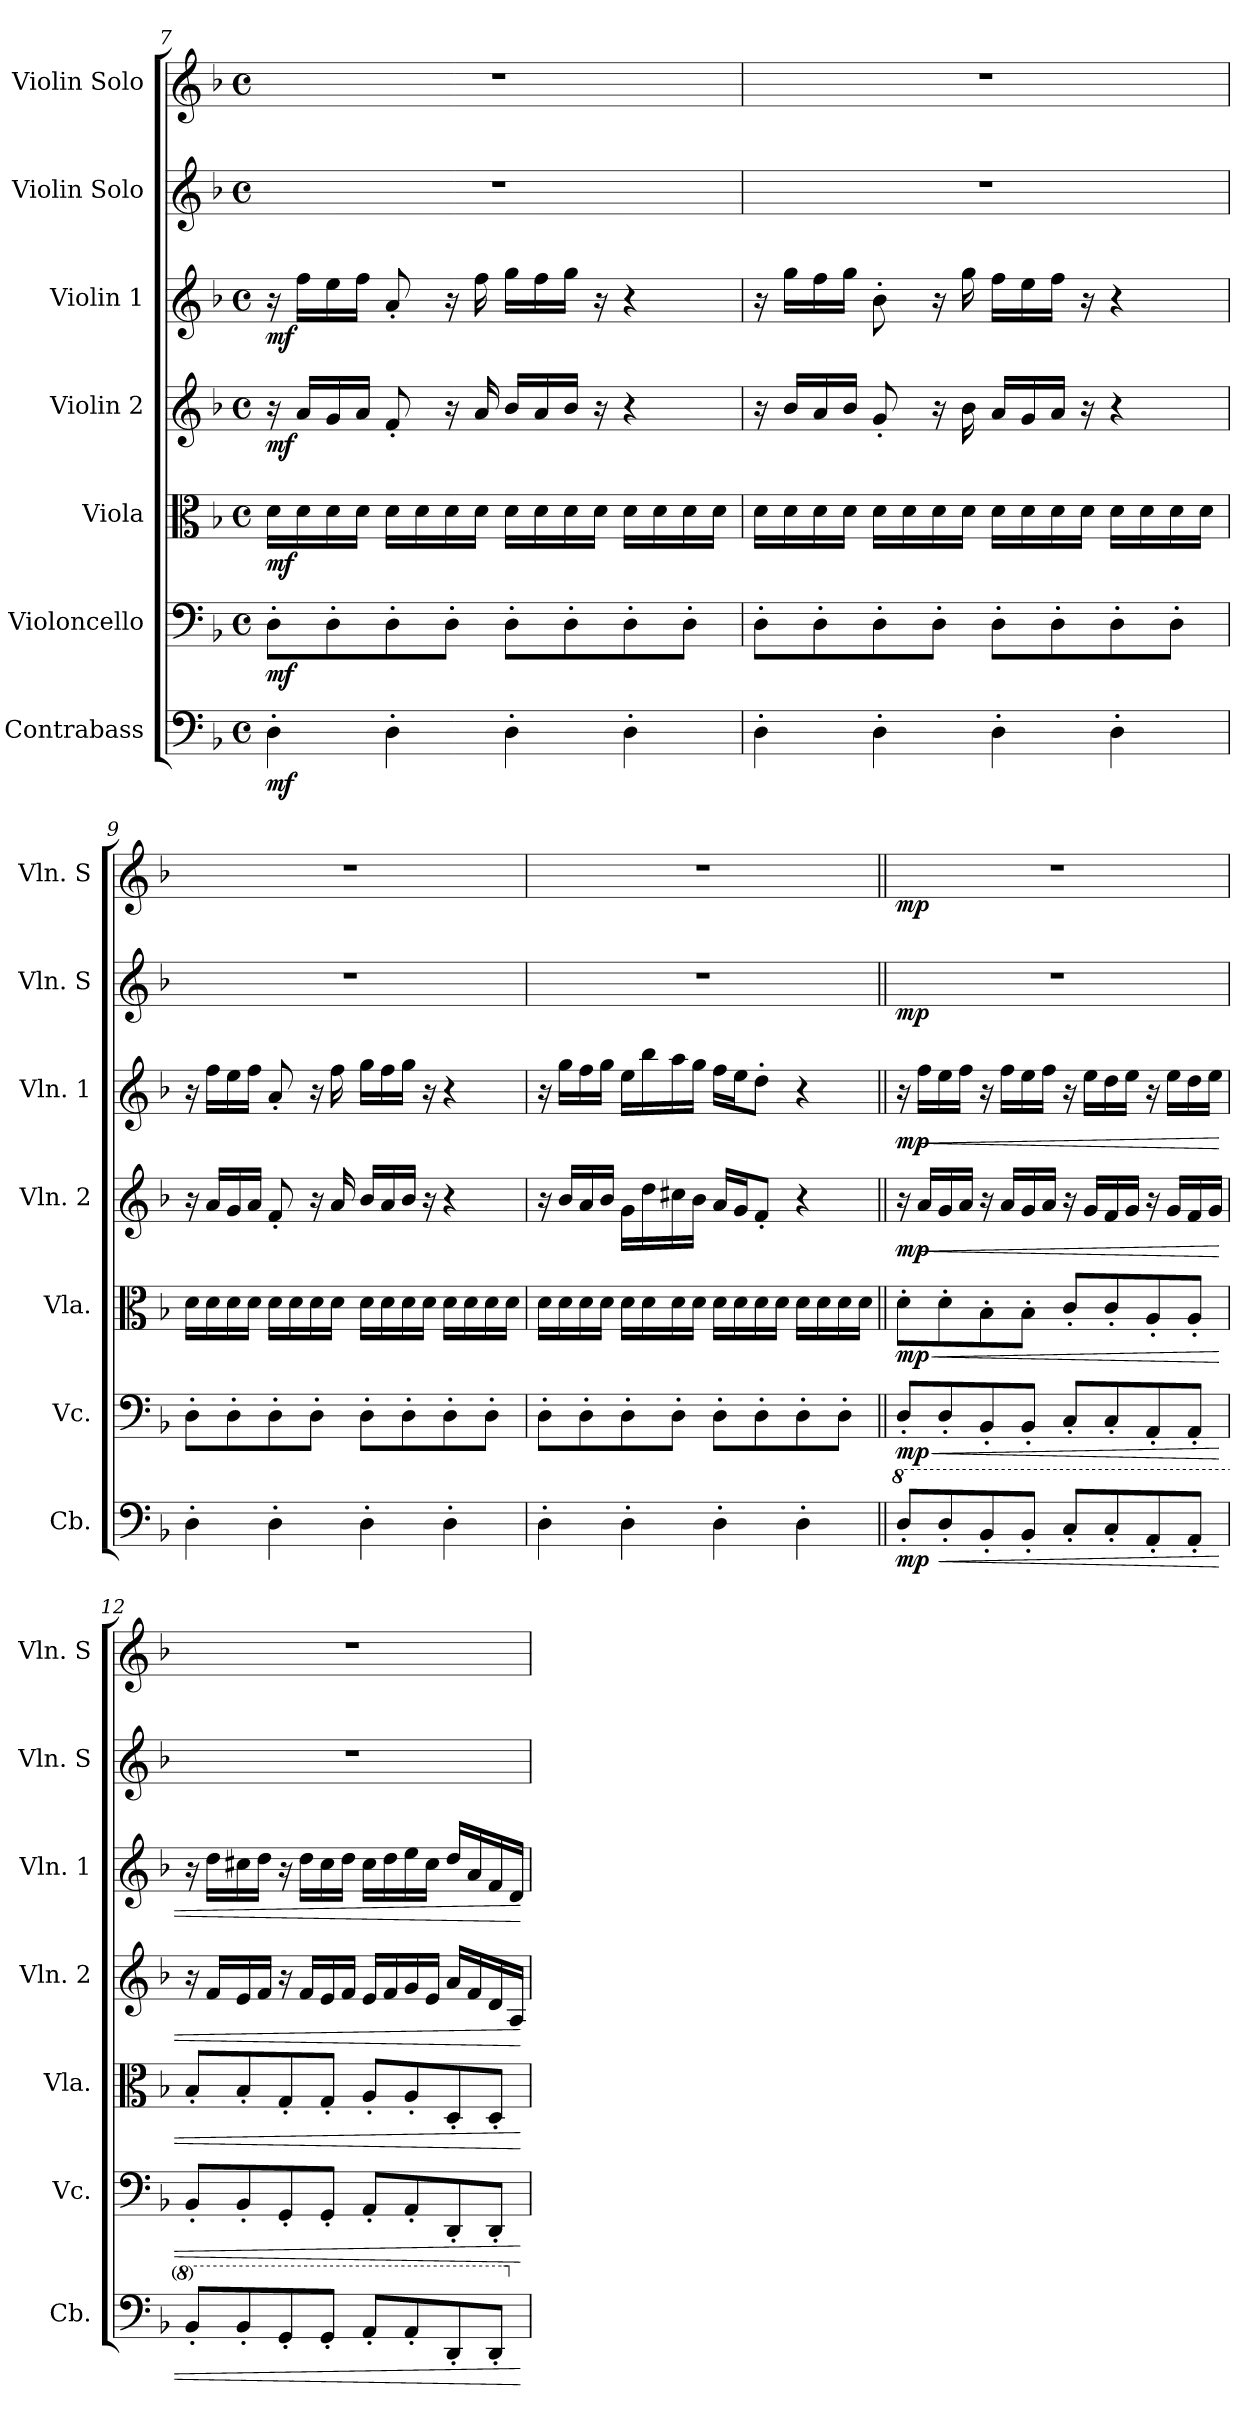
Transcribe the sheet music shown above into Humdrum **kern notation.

**kern	**dynam	**kern	**dynam	**kern	**dynam	**kern	**dynam	**kern	**dynam	**kern	**dynam	**kern	**dynam
*part7	*part7	*part6	*part6	*part5	*part5	*part4	*part4	*part3	*part3	*part2	*part2	*part1	*part1
*staff7	*staff7	*staff6	*staff6	*staff5	*staff5	*staff4	*staff4	*staff3	*staff3	*staff2	*staff2	*staff1	*staff1
*I"Contrabass	*	*I"Violoncello	*	*I"Viola	*	*I"Violin 2	*	*I"Violin 1	*	*I"Violin Solo	*	*I"Violin Solo	*
*I'Cb.	*	*I'Vc.	*	*I'Vla.	*	*I'Vln. 2	*	*I'Vln. 1	*	*I'Vln. S	*	*I'Vln. S	*
*clefF4	*	*clefF4	*	*clefC3	*	*clefG2	*	*clefG2	*	*clefG2	*	*clefG2	*
*ITrd7c12	*	*	*	*	*	*	*	*	*	*	*	*	*
*k[b-]	*	*k[b-]	*	*k[b-]	*	*k[b-]	*	*k[b-]	*	*k[b-]	*	*k[b-]	*
*M4/4	*	*M4/4	*	*M4/4	*	*M4/4	*	*M4/4	*	*M4/4	*	*M4/4	*
*met(c)	*	*met(c)	*	*met(c)	*	*met(c)	*	*met(c)	*	*met(c)	*	*met(c)	*
=7	=7	=7	=7	=7	=7	=7	=7	=7	=7	=7	=7	=7	=7
!	!LO:DY:b	!	!LO:DY:b	!	!LO:DY:b	!	!LO:DY:b	!	!LO:DY:b	!	!	!	!
4DD'\	mf	8D'\L	mf	16d\LL	mf	16r	mf	16r	mf	1r	.	1r	.
.	.	.	.	16d\	.	16a/LL	.	16ff\LL	.	.	.	.	.
.	.	8D'\	.	16d\	.	16g/	.	16ee\	.	.	.	.	.
.	.	.	.	16d\JJ	.	16a/JJ	.	16ff\JJ	.	.	.	.	.
4DD'\	.	8D'\	.	16d\LL	.	8f'/	.	8a'/	.	.	.	.	.
.	.	.	.	16d\	.	.	.	.	.	.	.	.	.
.	.	8D'\J	.	16d\	.	16r	.	16r	.	.	.	.	.
.	.	.	.	16d\JJ	.	16a/	.	16ff\	.	.	.	.	.
4DD'\	.	8D'\L	.	16d\LL	.	16b-/LL	.	16gg\LL	.	.	.	.	.
.	.	.	.	16d\	.	16a/	.	16ff\	.	.	.	.	.
.	.	8D'\	.	16d\	.	16b-/JJ	.	16gg\JJ	.	.	.	.	.
.	.	.	.	16d\JJ	.	16r	.	16r	.	.	.	.	.
4DD'\	.	8D'\	.	16d\LL	.	4r	.	4r	.	.	.	.	.
.	.	.	.	16d\	.	.	.	.	.	.	.	.	.
.	.	8D'\J	.	16d\	.	.	.	.	.	.	.	.	.
.	.	.	.	16d\JJ	.	.	.	.	.	.	.	.	.
!!LO:PB:g=z
=8	=8	=8	=8	=8	=8	=8	=8	=8	=8	=8	=8	=8	=8
4DD'\	.	8D'\L	.	16d\LL	.	16r	.	16r	.	1r	.	1r	.
.	.	.	.	16d\	.	16b-/LL	.	16gg\LL	.	.	.	.	.
.	.	8D'\	.	16d\	.	16a/	.	16ff\	.	.	.	.	.
.	.	.	.	16d\JJ	.	16b-/JJ	.	16gg\JJ	.	.	.	.	.
4DD'\	.	8D'\	.	16d\LL	.	8g'/	.	8b-'\	.	.	.	.	.
.	.	.	.	16d\	.	.	.	.	.	.	.	.	.
.	.	8D'\J	.	16d\	.	16r	.	16r	.	.	.	.	.
.	.	.	.	16d\JJ	.	16b-\	.	16gg\	.	.	.	.	.
4DD'\	.	8D'\L	.	16d\LL	.	16a/LL	.	16ff\LL	.	.	.	.	.
.	.	.	.	16d\	.	16g/	.	16ee\	.	.	.	.	.
.	.	8D'\	.	16d\	.	16a/JJ	.	16ff\JJ	.	.	.	.	.
.	.	.	.	16d\JJ	.	16r	.	16r	.	.	.	.	.
4DD'\	.	8D'\	.	16d\LL	.	4r	.	4r	.	.	.	.	.
.	.	.	.	16d\	.	.	.	.	.	.	.	.	.
.	.	8D'\J	.	16d\	.	.	.	.	.	.	.	.	.
.	.	.	.	16d\JJ	.	.	.	.	.	.	.	.	.
=9	=9	=9	=9	=9	=9	=9	=9	=9	=9	=9	=9	=9	=9
4DD'\	.	8D'\L	.	16d\LL	.	16r	.	16r	.	1r	.	1r	.
.	.	.	.	16d\	.	16a/LL	.	16ff\LL	.	.	.	.	.
.	.	8D'\	.	16d\	.	16g/	.	16ee\	.	.	.	.	.
.	.	.	.	16d\JJ	.	16a/JJ	.	16ff\JJ	.	.	.	.	.
4DD'\	.	8D'\	.	16d\LL	.	8f'/	.	8a'/	.	.	.	.	.
.	.	.	.	16d\	.	.	.	.	.	.	.	.	.
.	.	8D'\J	.	16d\	.	16r	.	16r	.	.	.	.	.
.	.	.	.	16d\JJ	.	16a/	.	16ff\	.	.	.	.	.
4DD'\	.	8D'\L	.	16d\LL	.	16b-/LL	.	16gg\LL	.	.	.	.	.
.	.	.	.	16d\	.	16a/	.	16ff\	.	.	.	.	.
.	.	8D'\	.	16d\	.	16b-/JJ	.	16gg\JJ	.	.	.	.	.
.	.	.	.	16d\JJ	.	16r	.	16r	.	.	.	.	.
4DD'\	.	8D'\	.	16d\LL	.	4r	.	4r	.	.	.	.	.
.	.	.	.	16d\	.	.	.	.	.	.	.	.	.
.	.	8D'\J	.	16d\	.	.	.	.	.	.	.	.	.
.	.	.	.	16d\JJ	.	.	.	.	.	.	.	.	.
!!LO:PB:g=z
=10	=10	=10	=10	=10	=10	=10	=10	=10	=10	=10	=10	=10	=10
4DD'\	.	8D'\L	.	16d\LL	.	16r	.	16r	.	1r	.	1r	.
.	.	.	.	16d\	.	16b-/LL	.	16gg\LL	.	.	.	.	.
.	.	8D'\	.	16d\	.	16a/	.	16ff\	.	.	.	.	.
.	.	.	.	16d\JJ	.	16b-/JJ	.	16gg\JJ	.	.	.	.	.
4DD'\	.	8D'\	.	16d\LL	.	16g\LL	.	16ee\LL	.	.	.	.	.
.	.	.	.	16d\	.	16dd\	.	16bb-\	.	.	.	.	.
.	.	8D'\J	.	16d\	.	16cc#X\	.	16aa\	.	.	.	.	.
.	.	.	.	16d\JJ	.	16b-\JJ	.	16gg\JJ	.	.	.	.	.
4DD'\	.	8D'\L	.	16d\LL	.	16a/LL	.	16ff\LL	.	.	.	.	.
.	.	.	.	16d\	.	16g/J	.	16ee\J	.	.	.	.	.
.	.	8D'\	.	16d\	.	8f'/J	.	8dd'\J	.	.	.	.	.
.	.	.	.	16d\JJ	.	.	.	.	.	.	.	.	.
4DD'\	.	8D'\	.	16d\LL	.	4r	.	4r	.	.	.	.	.
.	.	.	.	16d\	.	.	.	.	.	.	.	.	.
.	.	8D'\J	.	16d\	.	.	.	.	.	.	.	.	.
.	.	.	.	16d\JJ	.	.	.	.	.	.	.	.	.
=11||	=11||	=11||	=11||	=11||	=11||	=11||	=11||	=11||	=11||	=11||	=11||	=11||	=11||
*8va	*	*	*	*	*	*	*	*	*	*	*	*	*
!	!LO:DY:b	!	!LO:HP:b	!	!LO:HP:b	!	!	!	!	!	!	!	!
!	!	!	!LO:DY:n=1:b	!	!LO:DY:n=1:b	!	!LO:DY:b	!	!LO:DY:b	!	!LO:DY:b	!	!LO:DY:b
8D'/L	mp	8D'/L	< mp	8d'\L	< mp	16r	mp	16r	mp	1r	mp	1r	mp
!	!	!	!	!	!	!	!LO:HP:b	!	!LO:HP:b	!	!	!	!
.	.	.	.	.	.	16a/LL	<	16ff\LL	<	.	.	.	.
!	!LO:HP:b	!	!	!	!	!	!	!	!	!	!	!	!
8D'/	<	8D'/	.	8d'\	.	16g/	.	16ee\	.	.	.	.	.
.	.	.	.	.	.	16a/JJ	.	16ff\JJ	.	.	.	.	.
8BB-'/	.	8BB-'/	.	8B-'\	.	16r	.	16r	.	.	.	.	.
.	.	.	.	.	.	16a/LL	.	16ff\LL	.	.	.	.	.
8BB-'/J	.	8BB-'/J	.	8B-'\J	.	16g/	.	16ee\	.	.	.	.	.
.	.	.	.	.	.	16a/JJ	.	16ff\JJ	.	.	.	.	.
8C'/L	.	8C'/L	.	8c'/L	.	16r	.	16r	.	.	.	.	.
.	.	.	.	.	.	16g/LL	.	16ee\LL	.	.	.	.	.
8C'/	.	8C'/	.	8c'/	.	16f/	.	16dd\	.	.	.	.	.
.	.	.	.	.	.	16g/JJ	.	16ee\JJ	.	.	.	.	.
8AA'/	.	8AA'/	.	8A'/	.	16r	.	16r	.	.	.	.	.
.	.	.	.	.	.	16g/LL	.	16ee\LL	.	.	.	.	.
8AA'/J	.	8AA'/J	.	8A'/J	.	16f/	.	16dd\	.	.	.	.	.
.	.	.	.	.	.	16g/JJ	.	16ee\JJ	.	.	.	.	.
!!LO:PB:g=z
=12	=12	=12	=12	=12	=12	=12	=12	=12	=12	=12	=12	=12	=12
8BB-'/L	.	8BB-'/L	.	8B-'/L	.	16r	.	16r	.	1r	.	1r	.
.	.	.	.	.	.	16f/LL	.	16dd\LL	.	.	.	.	.
8BB-'/	.	8BB-'/	.	8B-'/	.	16e/	.	16cc#X\	.	.	.	.	.
.	.	.	.	.	.	16f/JJ	.	16dd\JJ	.	.	.	.	.
8GG'/	.	8GG'/	.	8G'/	.	16r	.	16r	.	.	.	.	.
.	.	.	.	.	.	16f/LL	.	16dd\LL	.	.	.	.	.
8GG'/J	.	8GG'/J	.	8G'/J	.	16e/	.	16cc#\	.	.	.	.	.
.	.	.	.	.	.	16f/JJ	.	16dd\JJ	.	.	.	.	.
8AA'/L	.	8AA'/L	.	8A'/L	.	16e/LL	.	16cc#\LL	.	.	.	.	.
.	.	.	.	.	.	16f/	.	16dd\	.	.	.	.	.
8AA'/	.	8AA'/	.	8A'/	.	16g/	.	16ee\	.	.	.	.	.
.	.	.	.	.	.	16e/JJ	.	16cc#\JJ	.	.	.	.	.
8DD'/	.	8DD'/	.	8D'/	.	16a/LL	.	16dd/LL	.	.	.	.	.
.	.	.	.	.	.	16f/	.	16a/	.	.	.	.	.
8DD'/J	.	8DD'/J	.	8D'/J	.	16d/	.	16f/	.	.	.	.	.
.	.	.	.	.	.	16A/JJ	.	16d/JJ	.	.	.	.	.
.	[	.	[	.	[	.	[	.	[	.	.	.	.
*X8va	*	*	*	*	*	*	*	*	*	*	*	*	*
=	=	=	=	=	=	=	=	=	=	=	=	=	=
*-	*-	*-	*-	*-	*-	*-	*-	*-	*-	*-	*-	*-	*-
